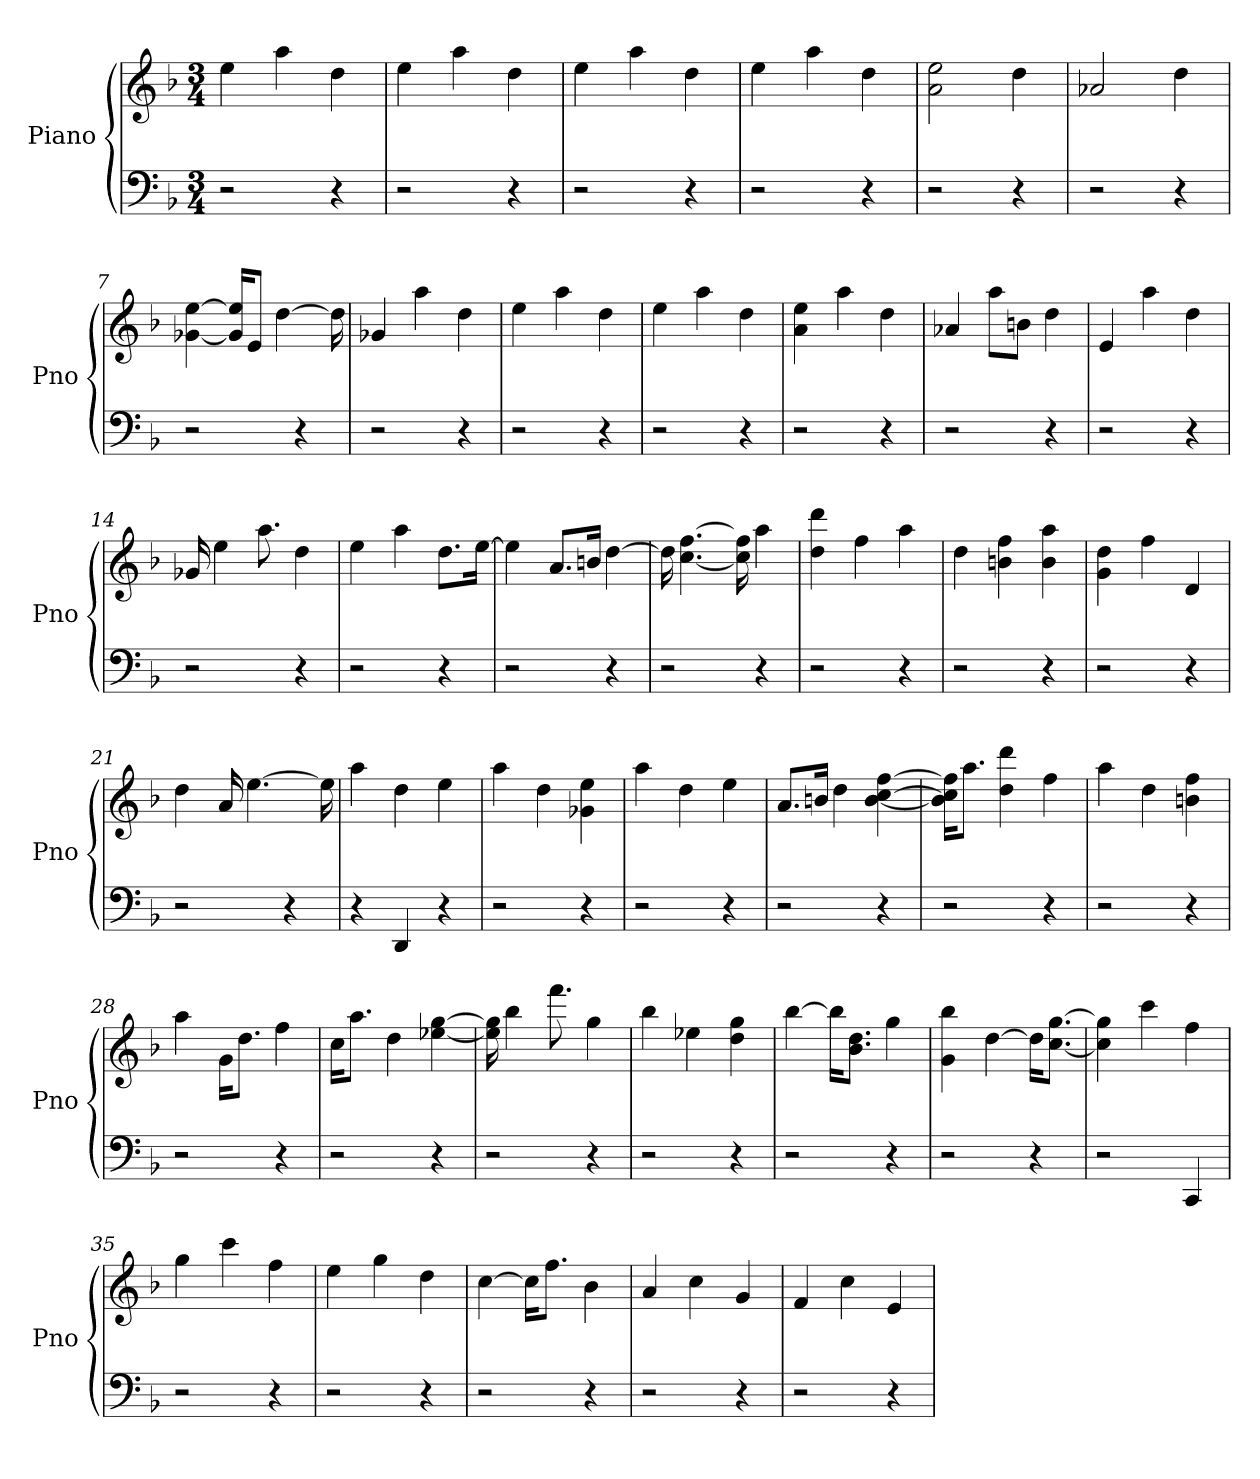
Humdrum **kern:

**kern	**kern
*part1	*part1
*staff2	*staff1
*I"Piano	*
*I'Pno	*
*clefF4	*clefG2
*k[b-]	*k[b-]
*F:	*F:
*M3/4	*M3/4
*MM182	*MM182
=1	=1
2r	4ee
.	4aa
4r	4dd
=2	=2
2r	4ee
.	4aa
4r	4dd
=3	=3
2r	4ee
.	4aa
4r	4dd
=4	=4
2r	4ee
.	4aa
4r	4dd
=5	=5
2r	2ee 2a
4r	4dd
=6	=6
2r	2a-
4r	4dd
=7	=7
2r	[4g- [4ee
.	16g-]/ 16ee]/KL
.	8e/J
.	[4dd
4r	.
.	16dd]
=8	=8
2r	4g-
.	4aa
4r	4dd
=9	=9
2r	4ee
.	4aa
4r	4dd
=10	=10
2r	4ee
.	4aa
4r	4dd
=11	=11
2r	4a 4ee
.	4aa
4r	4dd
=12	=12
2r	4a-
.	8aa\L
.	8b\J
4r	4dd
=13	=13
2r	4e
.	4aa
4r	4dd
=14	=14
2r	16g-
.	4ee
.	8.aa
4r	4dd
=15	=15
2r	4ee
.	4aa
4r	8.dd\L
.	[16ee\Jk
=16	=16
2r	4ee]
.	8.a/L
.	16b/Jk
4r	[4dd
=17	=17
2r	16dd]
.	[4.cc [4.ff
.	16cc] 16ff]
4r	4aa
=18	=18
2r	4dd 4ddd
.	4ff
4r	4aa
=19	=19
2r	4dd
.	4b 4ff
4r	4aa 4b
=20	=20
2r	4g 4dd
.	4ff
4r	4d
=21	=21
2r	4dd
.	16a
.	[4.ee
4r	.
.	16ee]
=22	=22
4r	4aa
4DD	4dd
4r	4ee
=23	=23
2r	4aa
.	4dd
4r	4ee 4g-
=24	=24
2r	4aa
.	4dd
4r	4ee
=25	=25
2r	8.a/L
.	16b/Jk
.	4dd
4r	[4b [4cc [4ff
=26	=26
2r	16b]\ 16cc]\ 16ff]\KL
.	8.aa\J
.	4ddd 4dd
4r	4ff
=27	=27
2r	4aa
.	4dd
4r	4b 4ff
=28	=28
2r	4aa
.	16g\KL
.	8.dd\J
4r	4ff
=29	=29
2r	16cc\KL
.	8.aa\J
.	4dd
4r	[4gg [4ee-
=30	=30
2r	16gg] 16ee-]
.	4bb-
.	8.fff
4r	4gg
=31	=31
2r	4bb-
.	4ee-
4r	4gg 4dd
=32	=32
2r	[4bb-
.	16bb-\KL]
.	8.b-\ 8.dd\J
4r	4gg
=33	=33
2r	4bb- 4g
.	[4dd
4r	16dd\KL]
.	[8.gg\ [8.cc\J
=34	=34
2r	4gg] 4cc]
.	4ccc
4CC	4ff
=35	=35
2r	4gg
.	4ccc
4r	4ff
=36	=36
2r	4ee
.	4gg
4r	4dd
=37	=37
2r	[4cc
.	16cc\KL]
.	8.ff\J
4r	4b-
=38	=38
2r	4a
.	4cc
4r	4g
=39	=39
2r	4f
.	4cc
4r	4e
=	=
*-	*-
